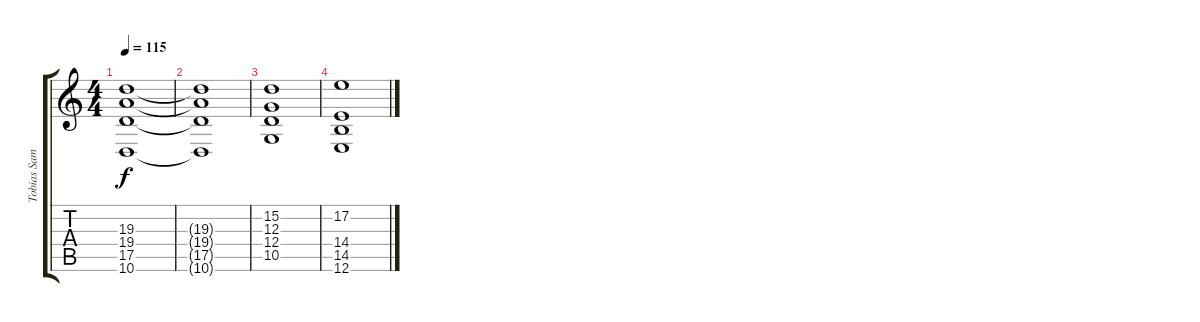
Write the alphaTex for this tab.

\track ("Tobias Sammet" "Tobias Sam") {instrument churchorgan}
\staff {score tabs}
\tuning (E4 B3 G3 D3 A2 E2) {hide}
\ts (4 4)
\tempo 115
\clef g2
\ks c
(19.3 19.4 17.5 10.6).1{dy f} |
(19.3{t} 19.4{t} 17.5{t} 10.6{t}).1 |
(15.2 12.3 12.4 10.5).1 |
(17.2 14.4 14.5 12.6).1
